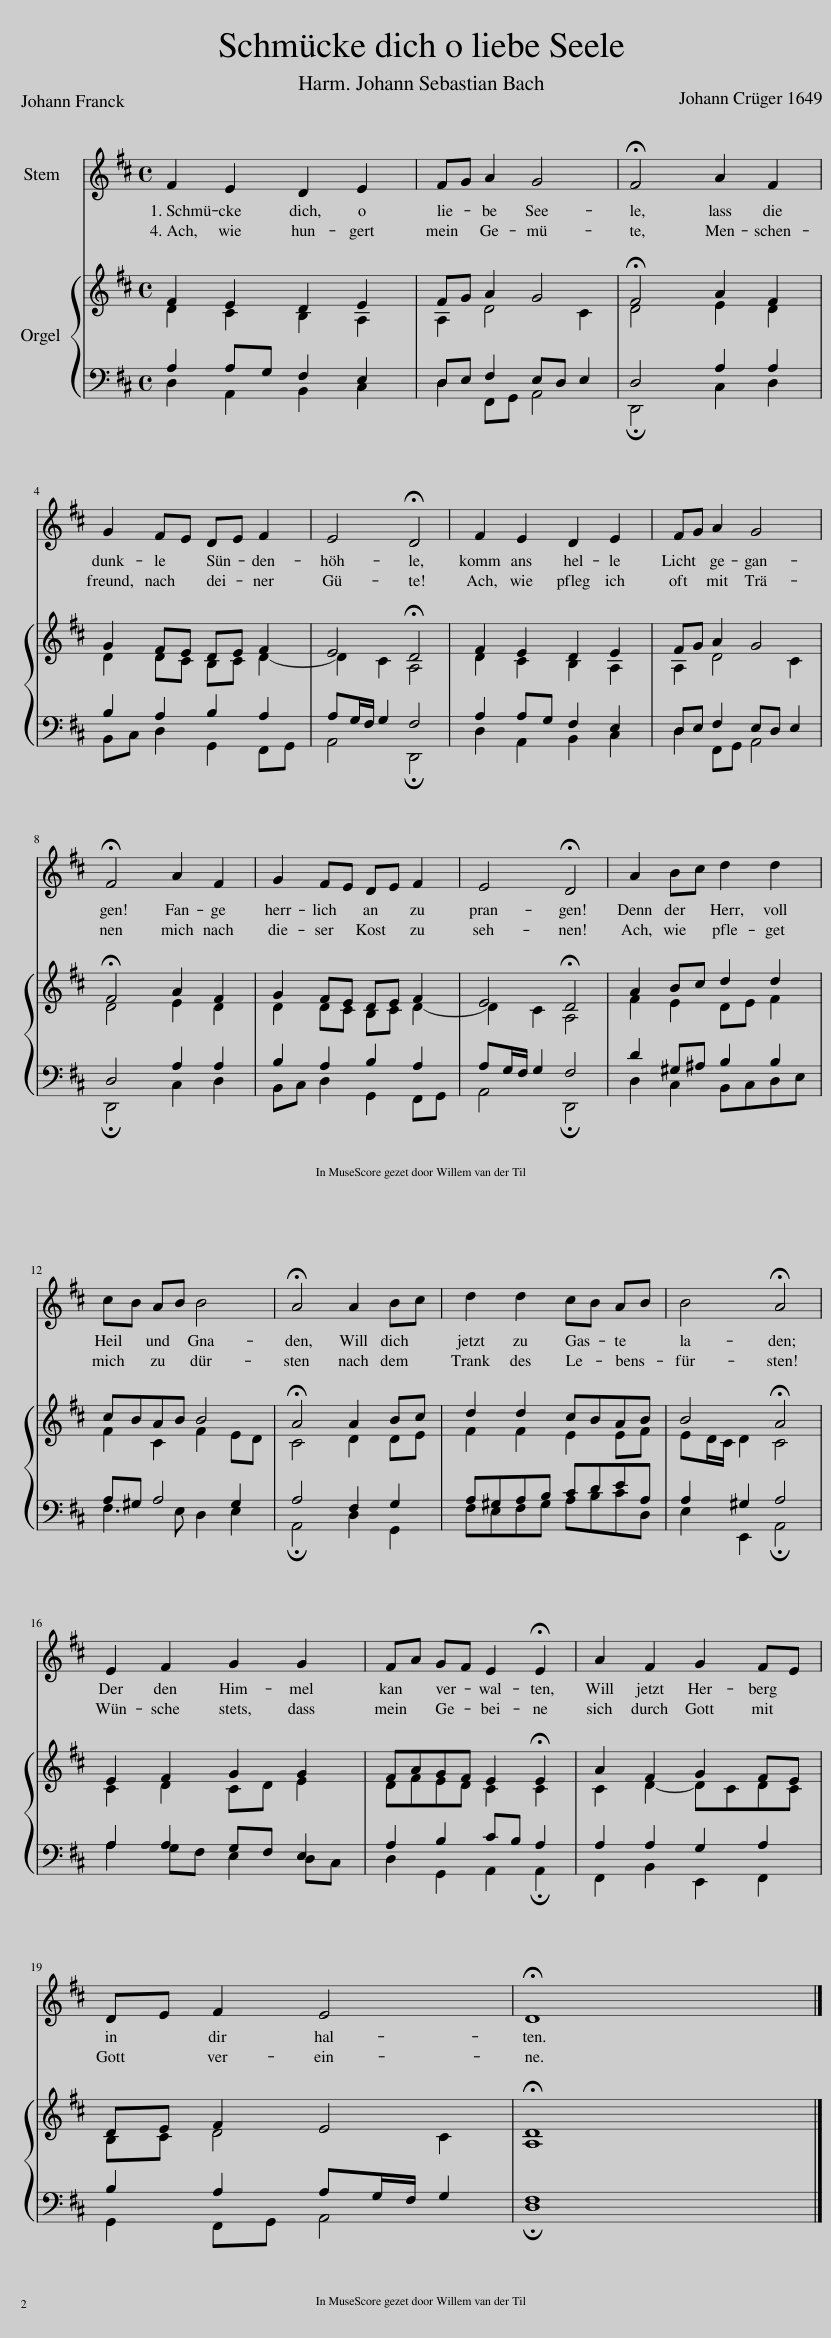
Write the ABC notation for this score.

X:1
%%score 1 { ( 2 3 ) | ( 4 5 ) }
L:1/8
Q:1/4=76
M:4/4
I:linebreak $
K:D
V:1 treble
V:2 treble
V:3 treble
V:4 bass
V:5 bass
V:1
 F2 E2 D2 E2 | FG A2 G4 |[Q:1/4=70] !fermata!F4[Q:1/4=76] A2 F2 |$ G2 FE DE F2 | E4[Q:1/4=70] !fermata!D4 | %5
[Q:1/4=76] F2 E2 D2 E2 | FG A2 G4 |$[Q:1/4=70] !fermata!F4[Q:1/4=76] A2 F2 | G2 FE DE F2 | E4[Q:1/4=70] !fermata!D4 | %10
[Q:1/4=76] A2 Bc d2 d2 |$ cB AB B4 |[Q:1/4=70] !fermata!A4[Q:1/4=76] A2 Bc | d2 d2 cB AB | B4[Q:1/4=70] !fermata!A4 |$ %15
[Q:1/4=76] E2 F2 G2 G2 | FA GF E2[Q:1/4=60] !fermata!E2 |[Q:1/4=76] A2 F2 G2 FE |$ DE F2 E4 |[Q:1/4=70] !fermata!D8 |] %20
V:2
 F2 E2 D2 E2 | FG A2 G4 | !fermata!F4 A2 F2 |$ G2 FE DE F2 | E4 !fermata!D4 | %5
 F2 E2 D2 E2 | FG A2 G4 |$ !fermata!F4 A2 F2 | G2 FE DE F2 | E4 !fermata!D4 | %10
 A2 Bc d2 d2 |$ cBAB B4 | !fermata!A4 A2 Bc | d2 d2 cBAB | B4 !fermata!A4 |$ %15
 E2 F2 G2 G2 | FAGF E2 !fermata!E2 | A2 F2 G2 FE |$ DE F2 E4 | !fermata!D8 |] %20
V:3
 D2 C2 B,2 A,2 | A,2 D4 C2 | D4 E2 D2 |$ D2 DC B,C D2- | D2 C2 A,4 | %5
 D2 C2 B,2 A,2 | A,2 D4 C2 |$ D4 E2 D2 | D2 DC B,C D2- | D2 C2 A,4 | %10
 F2 E2 DE F2 |$ F2 C2 F2 ED | C4 D2 DE | F2 F2 E2 EF | ED/C/ D2 C4 |$ %15
 C2 D2 CD E2 | DFED C2 C2 | C2 D2- DCDC |$ B,C D4 C2 | A,8 |] %20
V:4
 A,2 A,G, F,2 E,2 | D,E, F,2 E,D, E,2 | D,4 A,2 A,2 |$ B,2 A,2 B,2 A,2 | A,G,/F,/ G,2 F,4 | %5
 A,2 A,G, F,2 E,2 | D,E, F,2 E,D, E,2 |$ D,4 A,2 A,2 | B,2 A,2 B,2 A,2 | A,G,/F,/ G,2 F,4 | %10
 D2 ^G,^A, B,2 B,2 |$ A,^G, A,4 G,2 | A,4 F,2 G,2 | A,^G,A,B, CDEA, | A,2 ^G,2 A,4 |$ %15
 A,2 A,2 G,F, E,2 | A,2 B,2 CB, A,2 | A,2 A,2 G,2 A,2 |$ B,2 A,2 A,G,/F,/ G,2 | F,8 |] %20
V:5
 D,2 A,,2 B,,2 C,2 | D,2 F,,G,, A,,4 | !fermata!D,,4 C,2 D,2 |$ B,,C, D,2 G,,2 F,,G,, | A,,4 !fermata!D,,4 | %5
 D,2 A,,2 B,,2 C,2 | D,2 F,,G,, A,,4 |$ !fermata!D,,4 C,2 D,2 | B,,C, D,2 G,,2 F,,G,, | A,,4 !fermata!D,,4 | %10
 D,2 C,2 B,,C,D,E, |$ F,3 E, D,2 E,2 | !fermata!A,,4 D,2 G,,2 | F,E,F,^G, A,B,CD, | E,2 E,,2 !fermata!A,,4 |$ %15
 A,2 G,F, E,2 D,C, | D,2 G,,2 A,,2 !fermata!A,,2 | F,,2 B,,2 E,,2 F,,2 |$ G,,2 F,,G,, A,,4 | !fermata!D,8 |] %20
